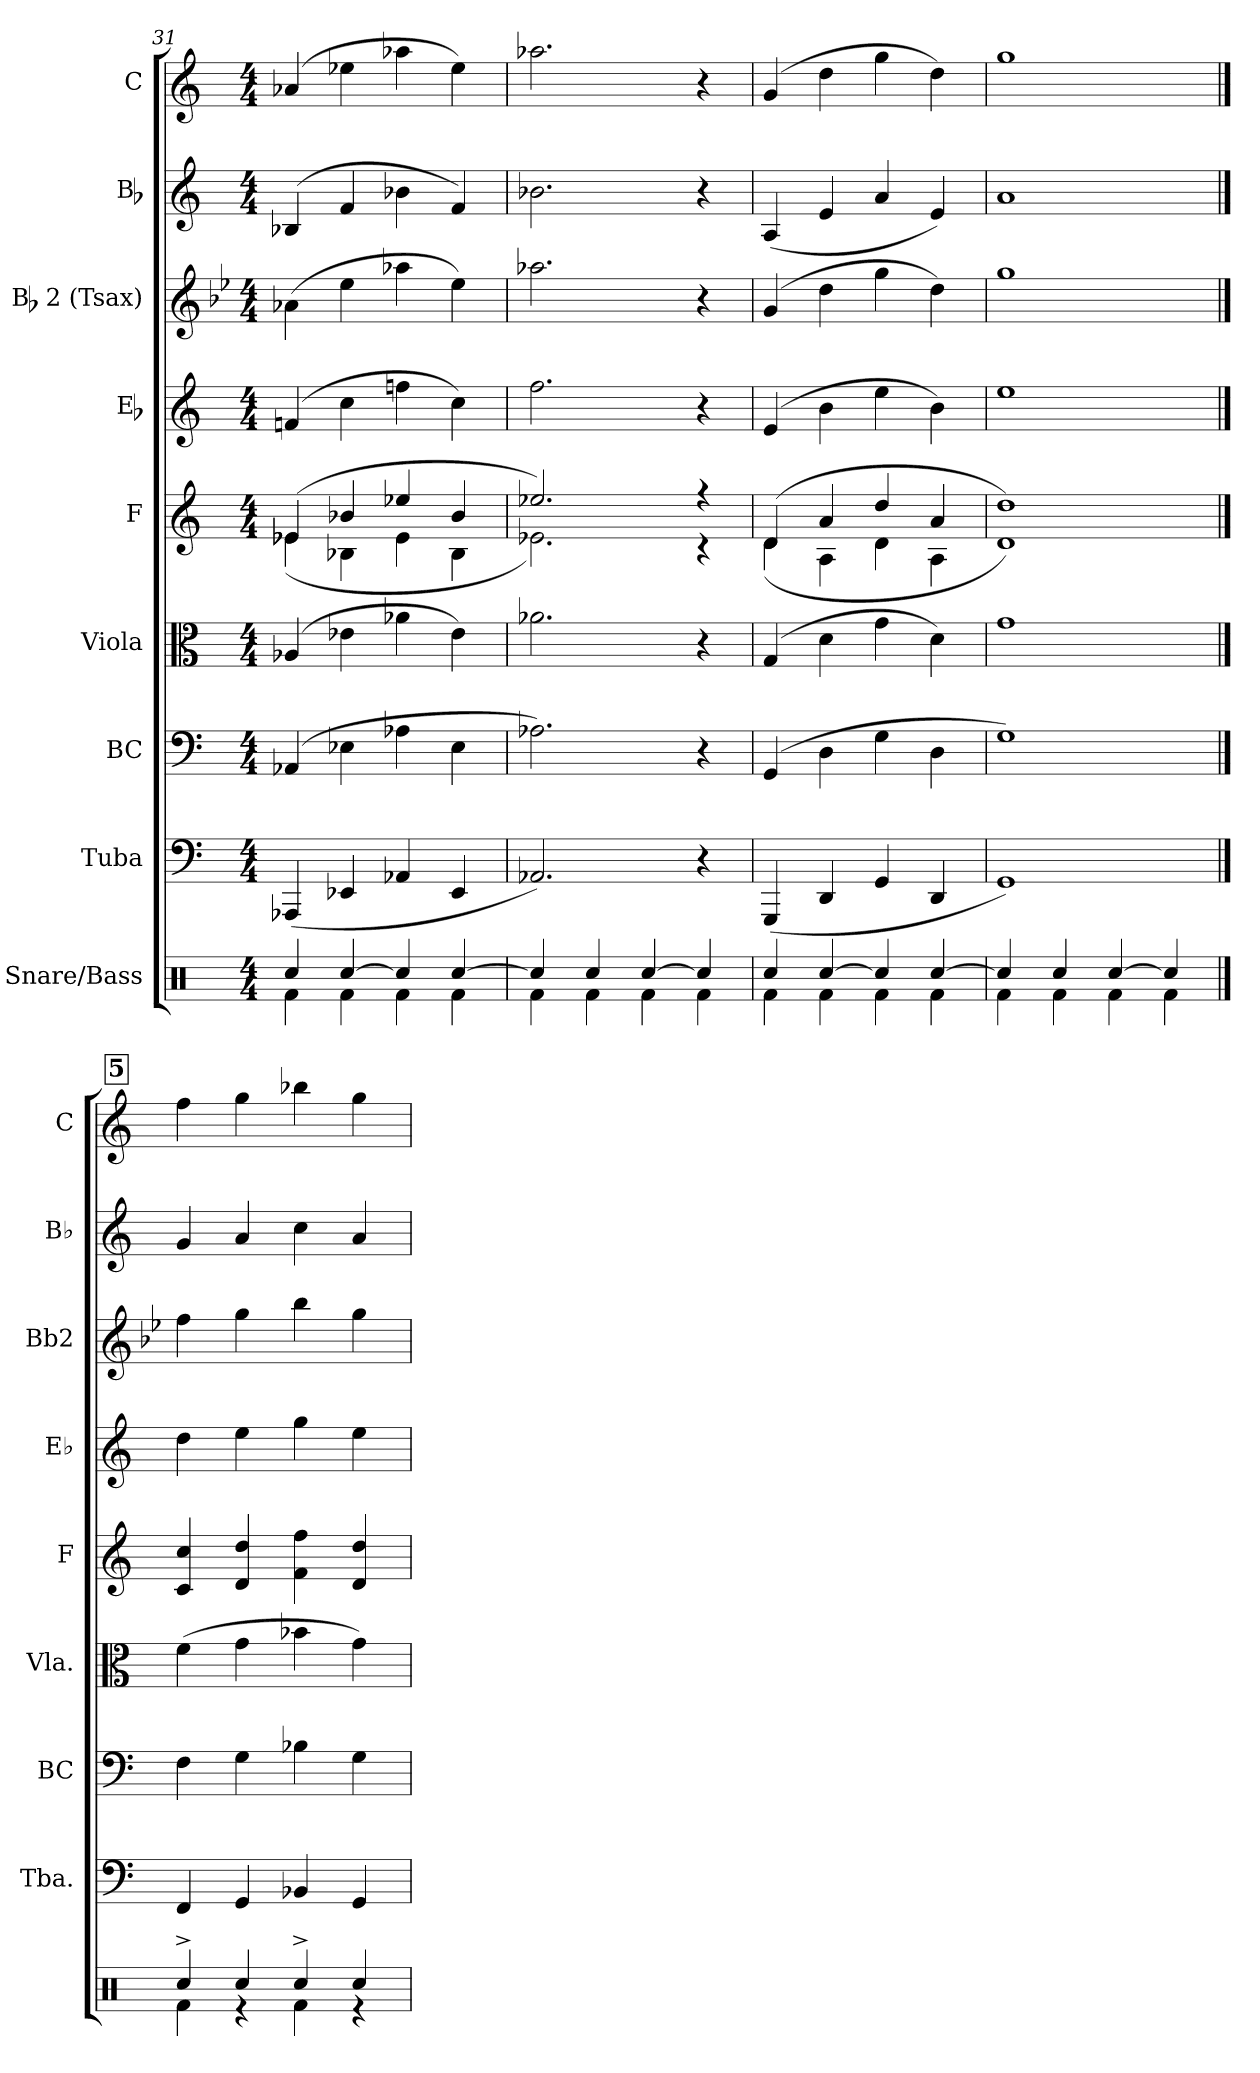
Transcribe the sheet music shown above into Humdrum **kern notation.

**kern	**kern	**kern	**kern	**kern	**kern	**kern	**kern	**kern
*part9	*part8	*part7	*part6	*part5	*part4	*part3	*part2	*part1
*staff9	*staff8	*staff7	*staff6	*staff5	*staff4	*staff3	*staff2	*staff1
*I"Snare/Bass	*I"Tuba	*I"BC	*I"Viola	*I"F	*I"Eb	*I"Bb 2 (Tsax)	*I"Bb	*I"C
*	*I'Tba.	*I'BC	*I'Vla.	*I'F	*I'Eb	*I'Bb2	*I'Bb	*I'C
*clefX	*clefF4	*clefF4	*clefC3	*clefG2	*clefG2	*clefG2	*clefG2	*clefG2
*	*	*	*	*ITrd4c7	*ITrd5c9	*ITrd8c14	*ITrd1c2	*
*k[]	*k[]	*k[]	*k[]	*k[b-]	*k[b-e-a-]	*k[b-e-]	*k[b-e-]	*k[]
*M4/4	*M4/4	*M4/4	*M4/4	*M4/4	*M4/4	*M4/4	*M4/4	*M4/4
=31	=31	=31	=31	=31	=31	=31	=31	=31
*^	*	*	*	*^	*	*	*	*
4Rcci/	4Rfi\	(4AAA-Xi/	(4AA-Xi/	(4A-Xi/	(4A-Xi/	(4A-i\	(4A-Xi/	(4A-Xi\	(4A-Xi/	(4a-Xi/
[>4Rcci/	4Rfi\	4EE-Xi/	4E-Xi\	4e-Xi\	4e-Xi/	4E-Xi\	4e-i\	4e-i\	4e-i/	4ee-Xi\
4Rcci/]	4Rfi\	4AA-Xi/	4A-Xi\	4a-Xi\	4a-Xi/	4A-i\	4a-Xi\	4a-Xi\	4a-Xi\	4aa-Xi\
[>4Rcci/	4Rfi\	4EE-i/	4E-i\	4e-i\)	4e-i/	4E-i\	4e-i\)	4e-i\)	4e-i/)	4ee-i\)
=32	=32	=32	=32	=32	=32	=32	=32	=32	=32	=32
4Rcci/]	4Rfi\	2.AA-Xi/)	2.A-Xi\)	2.a-Xi\	2.a-Xi/)	2.A-Xi\)	2.a-i\	2.a-Xi\	2.a-Xi\	2.aa-Xi\
4Rcci/	4Rfi\	.	.	.	.	.	.	.	.	.
[>4Rcci/	4Rfi\	.	.	.	.	.	.	.	.	.
4Rcci/]	4Rfi\	4r	4r	4r	4r	4r	4r	4r	4r	4r
=33	=33	=33	=33	=33	=33	=33	=33	=33	=33	=33
4Rcci/	4Rfi\	(4GGGi/	(4GGi/	(4Gi/	(4Gi/	(4Gi\	(4Gi/	(4Gi/	(4Gi/	(4gi/
[>4Rcci/	4Rfi\	4DDi/	4Di\	4di\	4di/	4Di\	4di\	4di\	4di/	4ddi\
4Rcci/]	4Rfi\	4GGi/	4Gi\	4gi\	4gi/	4Gi\	4gi\	4gi\	4gi/	4ggi\
[>4Rcci/	4Rfi\	4DDi/	4Di\	4di\)	4di/	4Di\	4di\)	4di\)	4di/)	4ddi\)
=34	=34	=34	=34	=34	=34	=34	=34	=34	=34	=34
4Rcci/]	4Rfi\	1GGi)	1Gi)	1gi	1gi)	1Gi)	1gi	1gi	1gi	1ggi
4Rcci/	4Rfi\	.	.	.	.	.	.	.	.	.
[>4Rcci/	4Rfi\	.	.	.	.	.	.	.	.	.
4Rcci/]	4Rfi\	.	.	.	.	.	.	.	.	.
*	*	*	*	*	*v	*v	*	*	*	*
!!LO:LB:g=z
!!LO:REH:place=s1:color=#000000:enc=box:fs=10.3509:t=5
==35	==35	==35	==35	==35	==35	==35	==35	==35	==35
4Rcc^i/	4Rfi\	4FFi/	4Fi\	(4fi\	4Fi/ 4fi	4fi\	4fi\	4fi/	4ffi\
4Rcci/	4r	4GGi/	4Gi\	4gi\	4Gi/ 4gi	4gi\	4gi\	4gi/	4ggi\
4Rcc^i/	4Rfi\	4BB-Xi/	4B-Xi\	4b-Xi\	4B-i\ 4b-i	4b-i\	4b-i\	4b-i\	4bb-Xi\
4Rcci/	4r	4GGi/	4Gi\	4gi\)	4Gi/ 4gi	4gi\	4gi\	4gi/	4ggi\
*v	*v	*	*	*	*	*	*	*	*
=	=	=	=	=	=	=	=	=
*-	*-	*-	*-	*-	*-	*-	*-	*-
